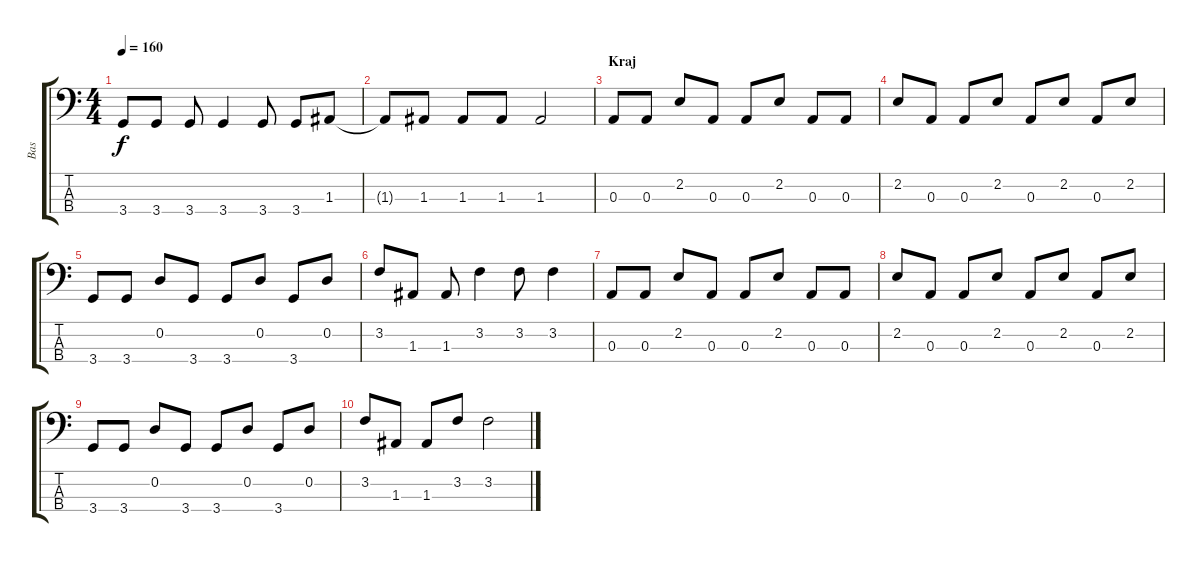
\track ("Bas" "Bas") {instrument electricbasspick}
\staff {score tabs}
\tuning (G2 D2 A1 E1) {hide}
\ts (4 4)
\tempo 160
\clef f4
\ks c
3.4.8{dy f} 3.4.8 3.4.8 3.4.4 3.4.8 3.4.8 1.3.8 |
1.3{t}.8 1.3.8 1.3.8 1.3.8 1.3.2 |
\section ("" "Kraj")
0.3.8 0.3.8 2.2.8 0.3.8 0.3.8 2.2.8 0.3.8 0.3.8 |
2.2.8 0.3.8 0.3.8 2.2.8 0.3.8 2.2.8 0.3.8 2.2.8 |
3.4.8 3.4.8 0.2.8 3.4.8 3.4.8 0.2.8 3.4.8 0.2.8 |
3.2.8 1.3.8 1.3.8 3.2.4 3.2.8 3.2.4 |
0.3.8 0.3.8 2.2.8 0.3.8 0.3.8 2.2.8 0.3.8 0.3.8 |
2.2.8 0.3.8 0.3.8 2.2.8 0.3.8 2.2.8 0.3.8 2.2.8 |
3.4.8 3.4.8 0.2.8 3.4.8 3.4.8 0.2.8 3.4.8 0.2.8 |
3.2.8 1.3.8 1.3.8 3.2.8 3.2.2
